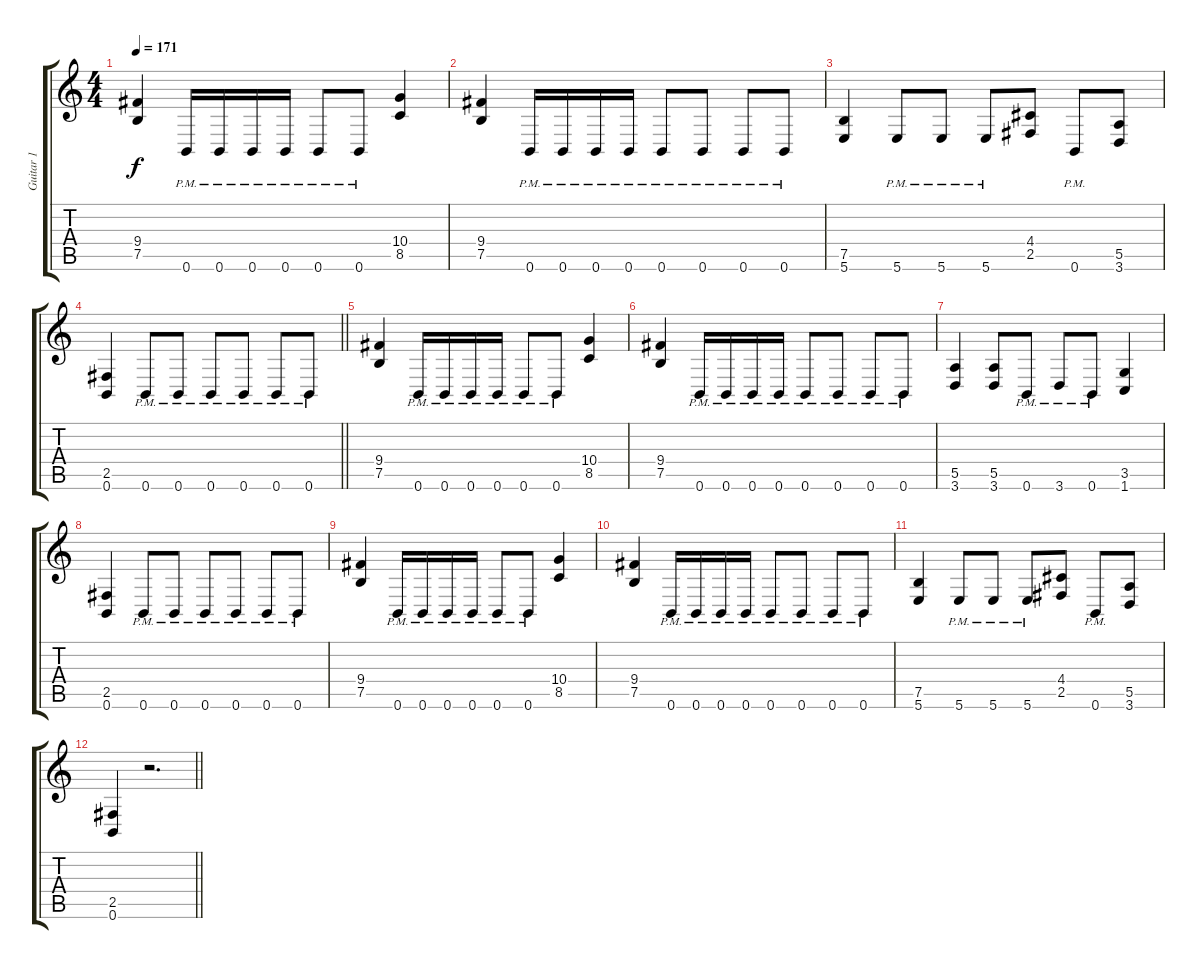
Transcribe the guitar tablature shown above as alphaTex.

\track ("Guitar 1" "Guitar 1") {instrument distortionguitar}
\staff {score tabs}
\tuning (B3 Gb3 D3 A2 E2 B1) {hide}
\ts (4 4)
\tempo 171
\clef g2
\ks c
(9.4 7.5).4{dy f} 0.6{pm}.16 0.6{pm}.16 0.6{pm}.16 0.6{pm}.16 0.6{pm}.8 0.6{pm}.8 (10.4 8.5).4 |
(9.4 7.5).4 0.6{pm}.16 0.6{pm}.16 0.6{pm}.16 0.6{pm}.16 0.6{pm}.8 0.6{pm}.8 0.6{pm}.8 0.6{pm}.8 |
(7.5 5.6).4 5.6{pm}.8 5.6{pm}.8 5.6{pm}.8 (4.4 2.5).8 0.6{pm}.8 (5.5 3.6).8 |
\barLineRight lightlight
(2.5 0.6).4 0.6{pm}.8 0.6{pm}.8 0.6{pm}.8 0.6{pm}.8 0.6{pm}.8 0.6{pm}.8 |
(9.4 7.5).4 0.6{pm}.16 0.6{pm}.16 0.6{pm}.16 0.6{pm}.16 0.6{pm}.8 0.6{pm}.8 (10.4 8.5).4 |
(9.4 7.5).4 0.6{pm}.16 0.6{pm}.16 0.6{pm}.16 0.6{pm}.16 0.6{pm}.8 0.6{pm}.8 0.6{pm}.8 0.6{pm}.8 |
(5.5 3.6).4 (5.5 3.6).8 0.6{pm}.8 3.6{pm}.8 0.6{pm}.8 (3.5 1.6).4 |
(2.5 0.6).4 0.6{pm}.8 0.6{pm}.8 0.6{pm}.8 0.6{pm}.8 0.6{pm}.8 0.6{pm}.8 |
(9.4 7.5).4 0.6{pm}.16 0.6{pm}.16 0.6{pm}.16 0.6{pm}.16 0.6{pm}.8 0.6{pm}.8 (10.4 8.5).4 |
(9.4 7.5).4 0.6{pm}.16 0.6{pm}.16 0.6{pm}.16 0.6{pm}.16 0.6{pm}.8 0.6{pm}.8 0.6{pm}.8 0.6{pm}.8 |
(7.5 5.6).4 5.6{pm}.8 5.6{pm}.8 5.6{pm}.8 (4.4 2.5).8 0.6{pm}.8 (5.5 3.6).8 |
\barLineRight lightlight
(2.5 0.6).4 r.2{d}
